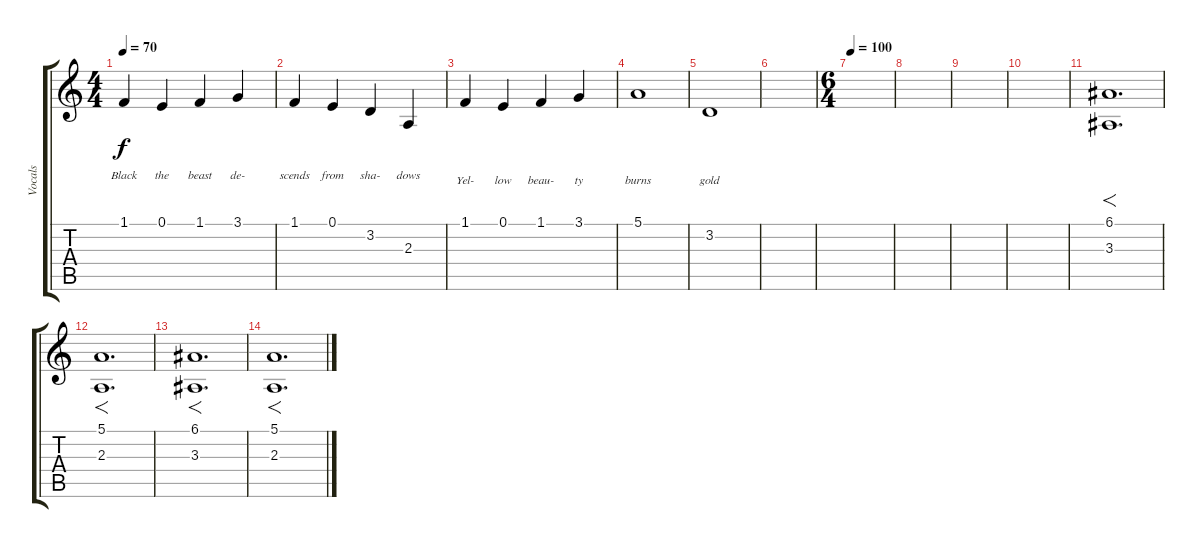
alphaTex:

\track ("Vocals" "Vocals") {instrument voiceoohs}
\staff {score tabs}
\tuning (E4 B3 G3 D3 A2 E2) {hide}
\ts (4 4)
\tempo 70
\clef g2
\ks c
1.1.4{lyrics (0 "") lyrics (1 "") lyrics (2 "Black") lyrics (3 "") lyrics (4 "") dy f} 0.1.4{lyrics (0 "") lyrics (1 "") lyrics (2 "the") lyrics (3 "") lyrics (4 "")} 1.1.4{lyrics (0 "") lyrics (1 "") lyrics (2 "beast") lyrics (3 "") lyrics (4 "")} 3.1.4{lyrics (0 "") lyrics (1 "") lyrics (2 "de-") lyrics (3 "") lyrics (4 "")} |
1.1.4{lyrics (0 "") lyrics (1 "") lyrics (2 "scends") lyrics (3 "") lyrics (4 "")} 0.1.4{lyrics (0 "") lyrics (1 "") lyrics (2 "from") lyrics (3 "") lyrics (4 "")} 3.2.4{lyrics (0 "") lyrics (1 "") lyrics (2 "sha-") lyrics (3 "") lyrics (4 "")} 2.3.4{lyrics (0 "") lyrics (1 "") lyrics (2 "dows") lyrics (3 "") lyrics (4 "")} |
1.1.4{lyrics (0 "") lyrics (1 "") lyrics (2 "") lyrics (3 "Yel-") lyrics (4 "")} 0.1.4{lyrics (0 "") lyrics (1 "") lyrics (2 "") lyrics (3 "low") lyrics (4 "")} 1.1.4{lyrics (0 "") lyrics (1 "") lyrics (2 "") lyrics (3 "beau-") lyrics (4 "")} 3.1.4{lyrics (0 "") lyrics (1 "") lyrics (2 "") lyrics (3 "ty") lyrics (4 "")} |
5.1.1{lyrics (0 "") lyrics (1 "") lyrics (2 "") lyrics (3 "burns") lyrics (4 "")} |
3.2.1{lyrics (0 "") lyrics (1 "") lyrics (2 "") lyrics (3 "gold") lyrics (4 "")} |
|
\ts (6 4)
\tempo 100
|
|
|
|
(6.1 3.3).1{f d instrument choiraahs} |
(5.1 2.3).1{f d} |
(6.1 3.3).1{f d} |
(5.1 2.3).1{f d}
